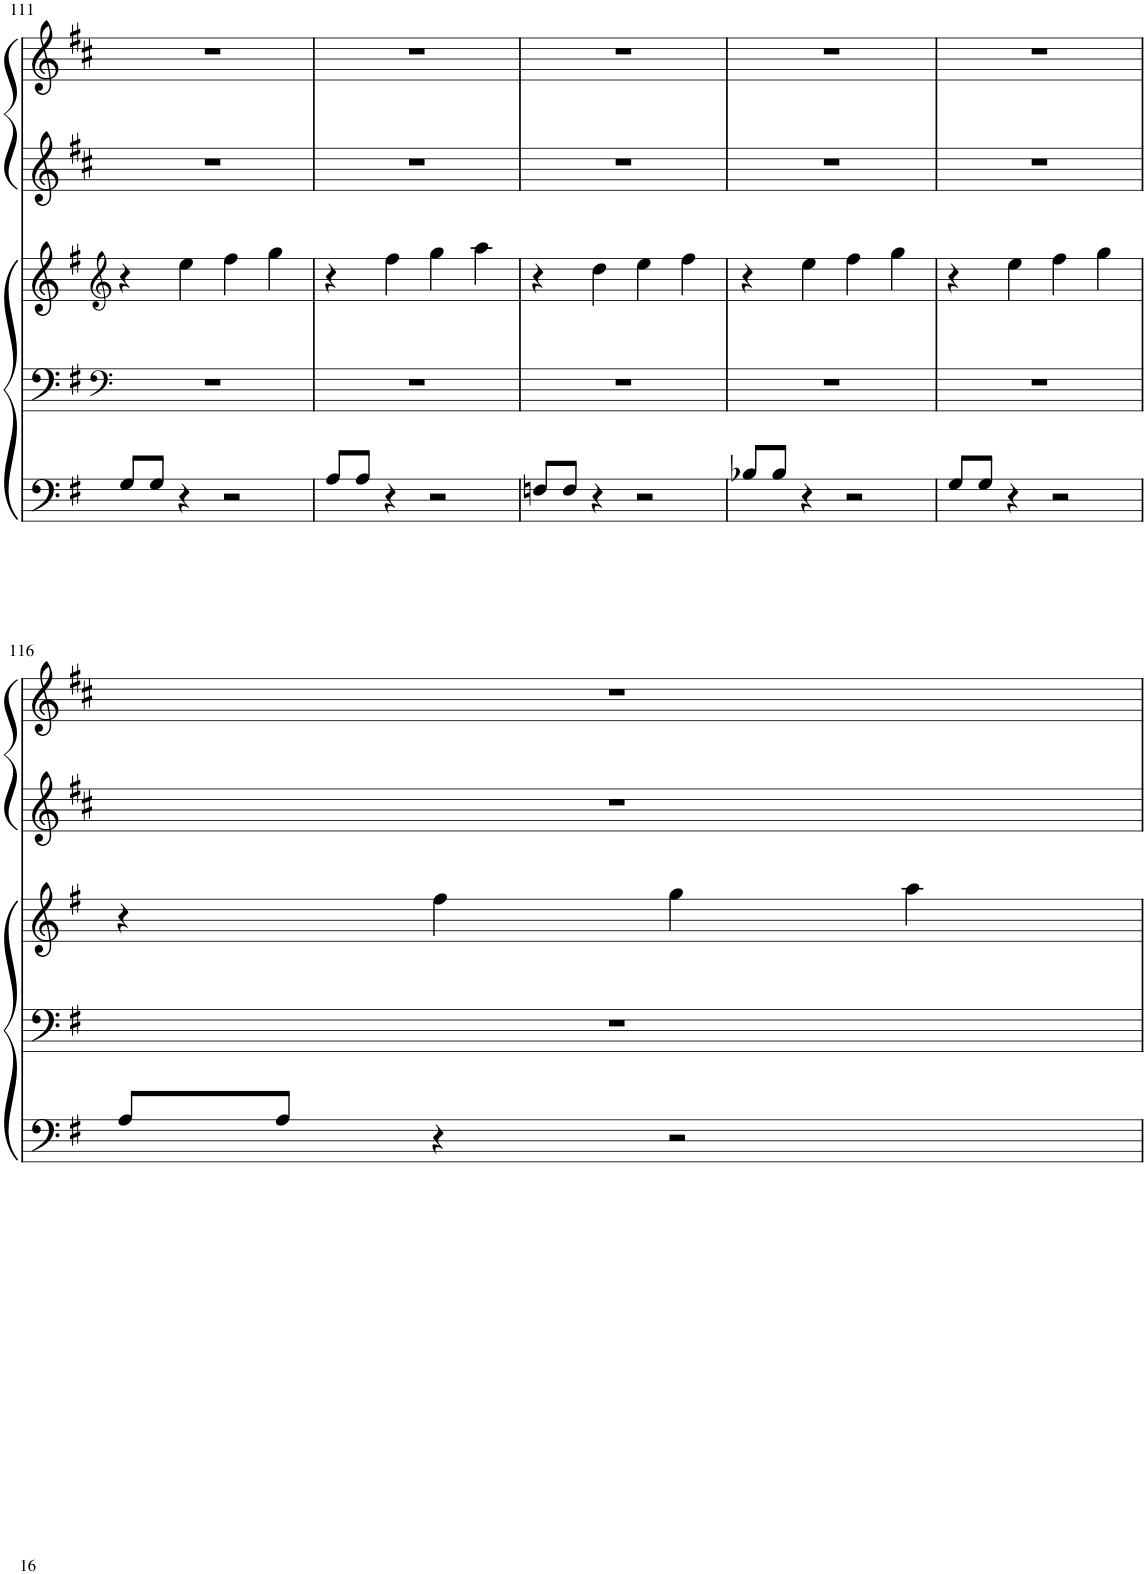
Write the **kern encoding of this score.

**kern	**kern	**kern	**kern	**kern
*part2	*part2	*part2	*part1	*part1
*staff5	*staff4	*staff3	*staff2	*staff1
!!LO:PB:g=z
*clefF4	*clefF4	*clefG2	*clefG2	*clefG2
*k[f#]	*k[f#]	*k[f#]	*k[f#c#]	*k[f#c#]
*M2/2	*M2/2	*M2/2	*M2/2	*M2/2
=111	=111	=111	=111	=111
8G/L	1r	4r	1r	1r
8G/J	.	.	.	.
4r	.	4ee\	.	.
2r	.	4ff#\	.	.
.	.	4gg\	.	.
=112	=112	=112	=112	=112
8A/L	1r	4r	1r	1r
8A/J	.	.	.	.
4r	.	4ff#\	.	.
2r	.	4gg\	.	.
.	.	4aa\	.	.
=113	=113	=113	=113	=113
8Fn/L	1r	4r	1r	1r
8F/J	.	.	.	.
4r	.	4dd\	.	.
2r	.	4ee\	.	.
.	.	4ff#\	.	.
=114	=114	=114	=114	=114
8B-X/L	1r	4r	1r	1r
8B-/J	.	.	.	.
4r	.	4ee\	.	.
2r	.	4ff#\	.	.
.	.	4gg\	.	.
=115	=115	=115	=115	=115
8G/L	1r	4r	1r	1r
8G/J	.	.	.	.
4r	.	4ee\	.	.
2r	.	4ff#\	.	.
.	.	4gg\	.	.
!!LO:LB:g=z
=116	=116	=116	=116	=116
8A/L	1r	4r	1r	1r
8A/J	.	.	.	.
4r	.	4ff#\	.	.
2r	.	4gg\	.	.
.	.	4aa\	.	.
=	=	=	=	=
*-	*-	*-	*-	*-
